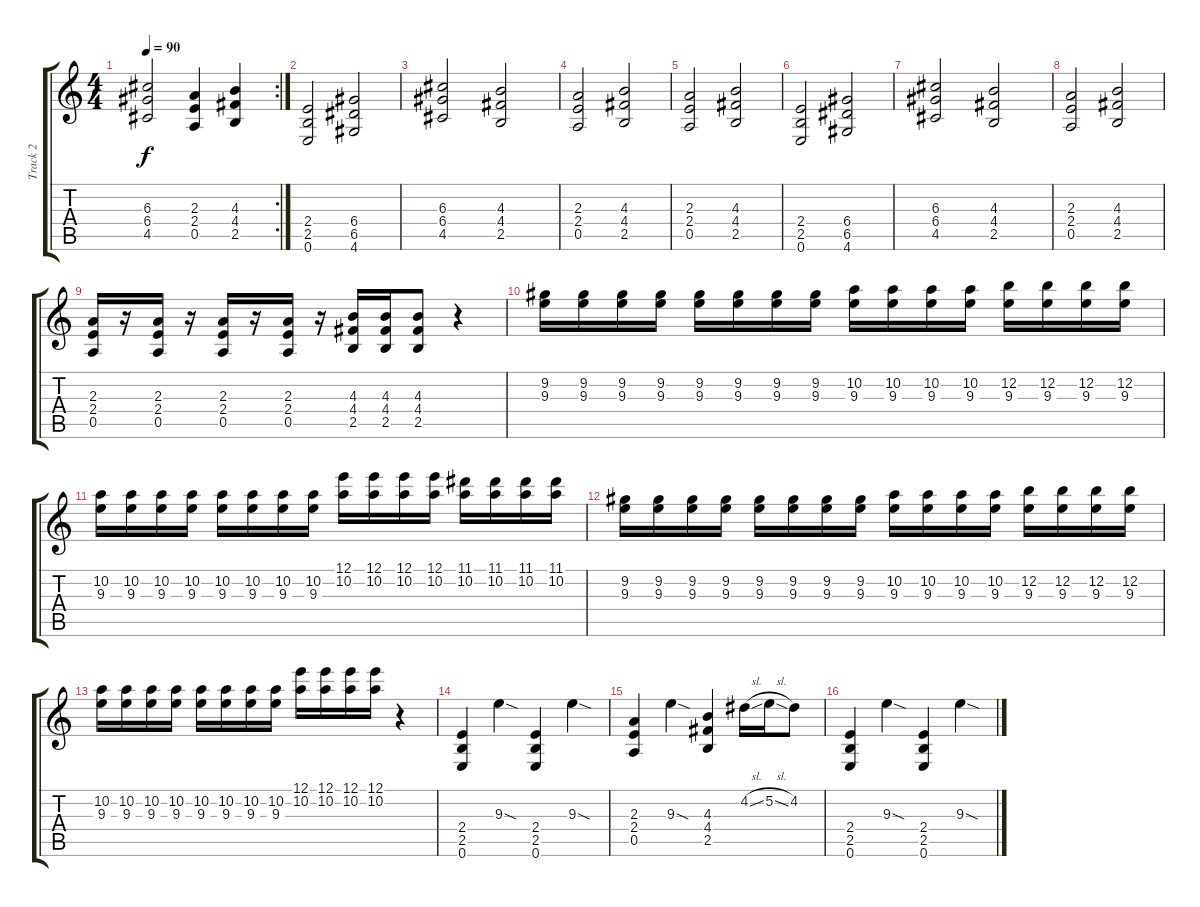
\track ("Track 2" "Track 2") {instrument overdrivenguitar}
\staff {score tabs}
\tuning (E4 B3 G3 D3 A2 E2) {hide}
\rc 2
\ts (4 4)
\tempo 90
\clef g2
\ks c
(6.3 6.4 4.5).2{dy f} (2.3 2.4 0.5).4 (4.3 4.4 2.5).4 |
(2.4 2.5 0.6).2 (6.4 6.5 4.6).2 |
(6.3 6.4 4.5).2 (4.3 4.4 2.5).2 |
(2.3 2.4 0.5).2 (4.3 4.4 2.5).2 |
(2.3 2.4 0.5).2 (4.3 4.4 2.5).2 |
(2.4 2.5 0.6).2 (6.4 6.5 4.6).2 |
(6.3 6.4 4.5).2 (4.3 4.4 2.5).2 |
(2.3 2.4 0.5).2 (4.3 4.4 2.5).2 |
(2.3 2.4 0.5).16 r.16 (2.3 2.4 0.5).16 r.16 (2.3 2.4 0.5).16 r.16 (2.3 2.4 0.5).16 r.16 (4.3 4.4 2.5).16 (4.3 4.4 2.5).16 (4.3 4.4 2.5).8 r.4 |
(9.2 9.3).16{volume 6} (9.2 9.3).16 (9.2 9.3).16 (9.2 9.3).16 (9.2 9.3).16 (9.2 9.3).16 (9.2 9.3).16 (9.2 9.3).16 (10.2 9.3).16 (10.2 9.3).16 (10.2 9.3).16 (10.2 9.3).16 (12.2 9.3).16 (12.2 9.3).16 (12.2 9.3).16 (12.2 9.3).16 |
(10.2 9.3).16 (10.2 9.3).16 (10.2 9.3).16 (10.2 9.3).16 (10.2 9.3).16 (10.2 9.3).16 (10.2 9.3).16 (10.2 9.3).16 (12.1 10.2).16 (12.1 10.2).16 (12.1 10.2).16 (12.1 10.2).16 (11.1 10.2).16 (11.1 10.2).16 (11.1 10.2).16 (11.1 10.2).16 |
(9.2 9.3).16{volume 6} (9.2 9.3).16 (9.2 9.3).16 (9.2 9.3).16 (9.2 9.3).16 (9.2 9.3).16 (9.2 9.3).16 (9.2 9.3).16 (10.2 9.3).16 (10.2 9.3).16 (10.2 9.3).16 (10.2 9.3).16 (12.2 9.3).16 (12.2 9.3).16 (12.2 9.3).16 (12.2 9.3).16 |
(10.2 9.3).16 (10.2 9.3).16 (10.2 9.3).16 (10.2 9.3).16 (10.2 9.3).16 (10.2 9.3).16 (10.2 9.3).16 (10.2 9.3).16 (12.1 10.2).16 (12.1 10.2).16 (12.1 10.2).16 (12.1 10.2).16 r.4 |
(2.4 2.5 0.6).4{volume 12} 9.3{sod}.4 (2.4 2.5 0.6).4 9.3{sod}.4 |
(2.3 2.4 0.5).4 9.3{sod}.4 (4.3 4.4 2.5).4 4.2{sl}.16 5.2{sl}.16 4.2.8 |
(2.4 2.5 0.6).4 9.3{sod}.4 (2.4 2.5 0.6).4 9.3{sod}.4
